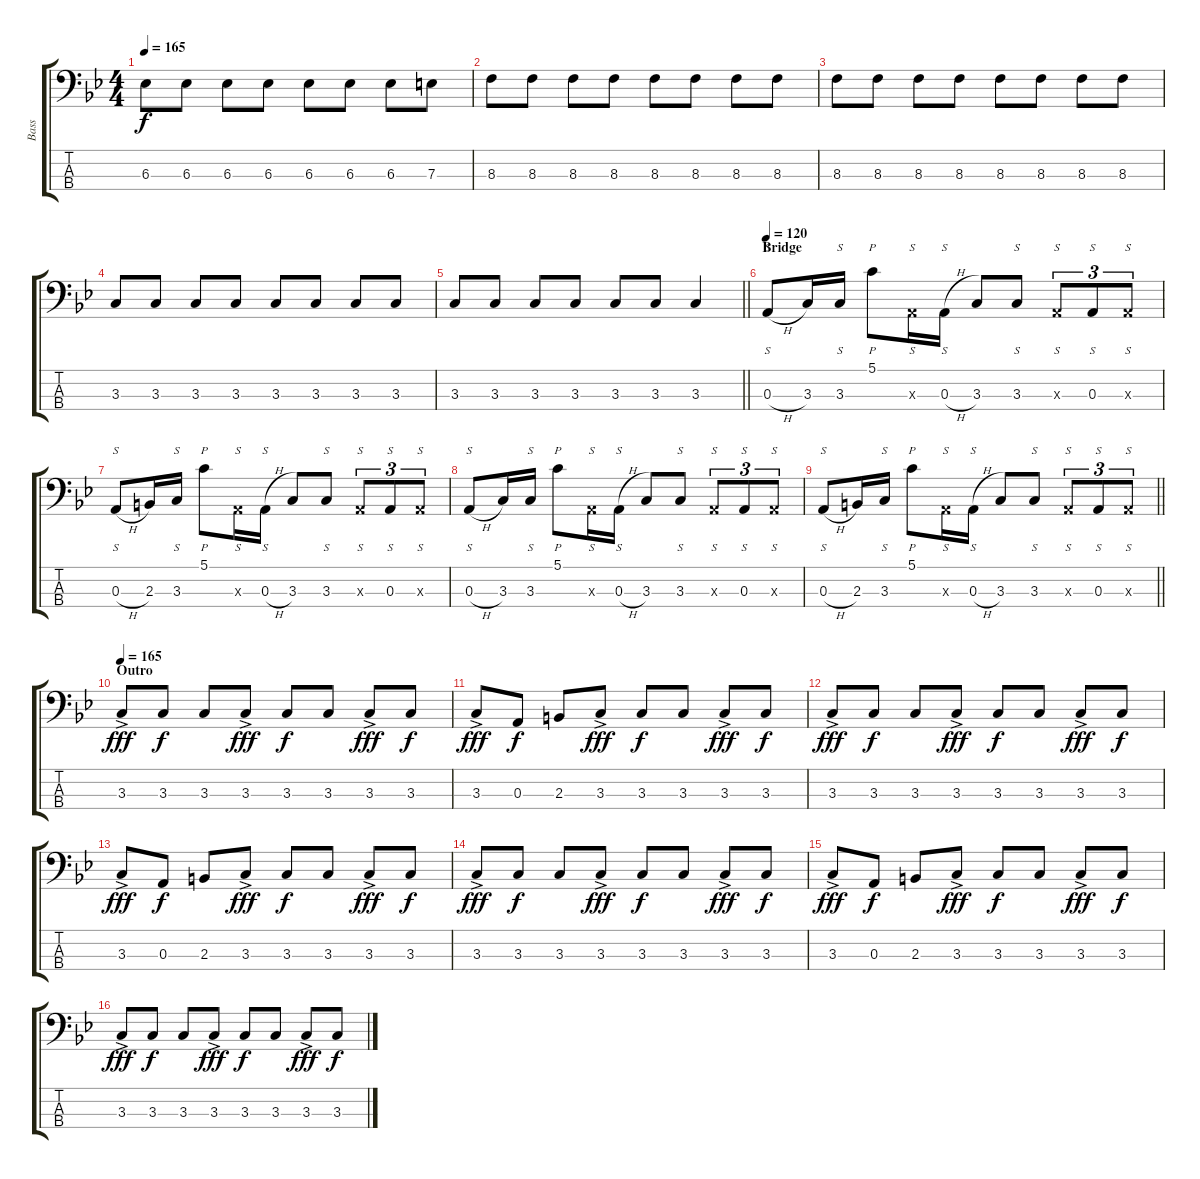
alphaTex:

\track ("Bass" "Bass") {instrument electricbasspick}
\staff {score tabs}
\tuning (G2 D2 A1 E1) {hide}
\ts (4 4)
\tempo 165
\clef f4
\ks bb
6.3.8{dy f} 6.3.8 6.3.8 6.3.8 6.3.8 6.3.8 6.3.8 7.3.8 |
8.3.8 8.3.8 8.3.8 8.3.8 8.3.8 8.3.8 8.3.8 8.3.8 |
8.3.8 8.3.8 8.3.8 8.3.8 8.3.8 8.3.8 8.3.8 8.3.8 |
3.3.8 3.3.8 3.3.8 3.3.8 3.3.8 3.3.8 3.3.8 3.3.8 |
\barLineRight lightlight
3.3.8 3.3.8 3.3.8 3.3.8 3.3.8 3.3.8 3.3.4 |
\section ("" "Bridge")
\tempo 120
0.3{h}.8{s instrument slapbass1} 3.3.16 3.3.16{s} 5.1.8{p} 0.3{x}.16{s} 0.3{h}.16{s} 3.3.8 3.3.8{s} 0.3{x}.8{s tu (3 2)} 0.3.8{s tu (3 2)} 0.3{x}.8{s tu (3 2)} |
0.3{h}.8{s instrument slapbass1} 2.3.16 3.3.16{s} 5.1.8{p} 0.3{x}.16{s} 0.3{h}.16{s} 3.3.8 3.3.8{s} 0.3{x}.8{s tu (3 2)} 0.3.8{s tu (3 2)} 0.3{x}.8{s tu (3 2)} |
0.3{h}.8{s instrument slapbass1} 3.3.16 3.3.16{s} 5.1.8{p} 0.3{x}.16{s} 0.3{h}.16{s} 3.3.8 3.3.8{s} 0.3{x}.8{s tu (3 2)} 0.3.8{s tu (3 2)} 0.3{x}.8{s tu (3 2)} |
\barLineRight lightlight
0.3{h}.8{s instrument slapbass1} 2.3.16 3.3.16{s} 5.1.8{p} 0.3{x}.16{s} 0.3{h}.16{s} 3.3.8 3.3.8{s} 0.3{x}.8{s tu (3 2)} 0.3.8{s tu (3 2)} 0.3{x}.8{s tu (3 2)} |
\section ("" "Outro")
\tempo 165
3.3{ac}.8{dy fff} 3.3.8{dy f} 3.3.8 3.3{ac}.8{dy fff} 3.3.8{dy f} 3.3.8 3.3{ac}.8{dy fff} 3.3.8{dy f} |
3.3{ac}.8{dy fff} 0.3.8{dy f} 2.3.8 3.3{ac}.8{dy fff} 3.3.8{dy f} 3.3.8 3.3{ac}.8{dy fff} 3.3.8{dy f} |
3.3{ac}.8{dy fff} 3.3.8{dy f} 3.3.8 3.3{ac}.8{dy fff} 3.3.8{dy f} 3.3.8 3.3{ac}.8{dy fff} 3.3.8{dy f} |
3.3{ac}.8{dy fff} 0.3.8{dy f} 2.3.8 3.3{ac}.8{dy fff} 3.3.8{dy f} 3.3.8 3.3{ac}.8{dy fff} 3.3.8{dy f} |
3.3{ac}.8{dy fff} 3.3.8{dy f} 3.3.8 3.3{ac}.8{dy fff} 3.3.8{dy f} 3.3.8 3.3{ac}.8{dy fff} 3.3.8{dy f} |
3.3{ac}.8{dy fff} 0.3.8{dy f} 2.3.8 3.3{ac}.8{dy fff} 3.3.8{dy f} 3.3.8 3.3{ac}.8{dy fff} 3.3.8{dy f} |
3.3{ac}.8{dy fff} 3.3.8{dy f} 3.3.8 3.3{ac}.8{dy fff} 3.3.8{dy f} 3.3.8 3.3{ac}.8{dy fff} 3.3.8{dy f}
